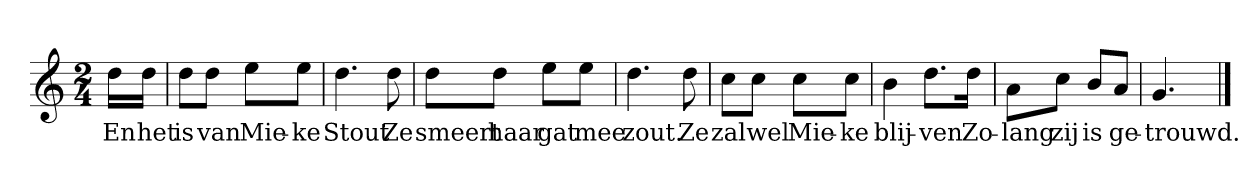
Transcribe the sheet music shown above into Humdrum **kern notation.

**kern	**text
*part1	*part1
*staff1	*staff1
*clefG2	*
*k[]	*
*C:	*
*M2/4	*
*MM120	*
=	=
16dd\LL	En
16dd\JJ	het
=1	=1
8dd\L	is
8dd\J	van
8ee\L	Mie-
8ee\J	-ke
=2	=2
4.dd	Stout
8dd	Ze
=3	=3
8dd\L	smeert
8dd\J	haar
8ee\L	gat
8ee\J	mee
=4	=4
4.dd	zout.
8dd	Ze
=5	=5
8cc\L	zal
8cc\J	wel
8cc\L	Mie-
8cc\J	-ke
=6	=6
4b	blij-
8.dd\L	-ven
16dd\Jk	Zo-
=7	=7
8a\L	-lang
8cc\J	zij
8b/L	is
8a/J	ge-
=8	=8
4.g	-trouwd.
==	==
*-	*-
